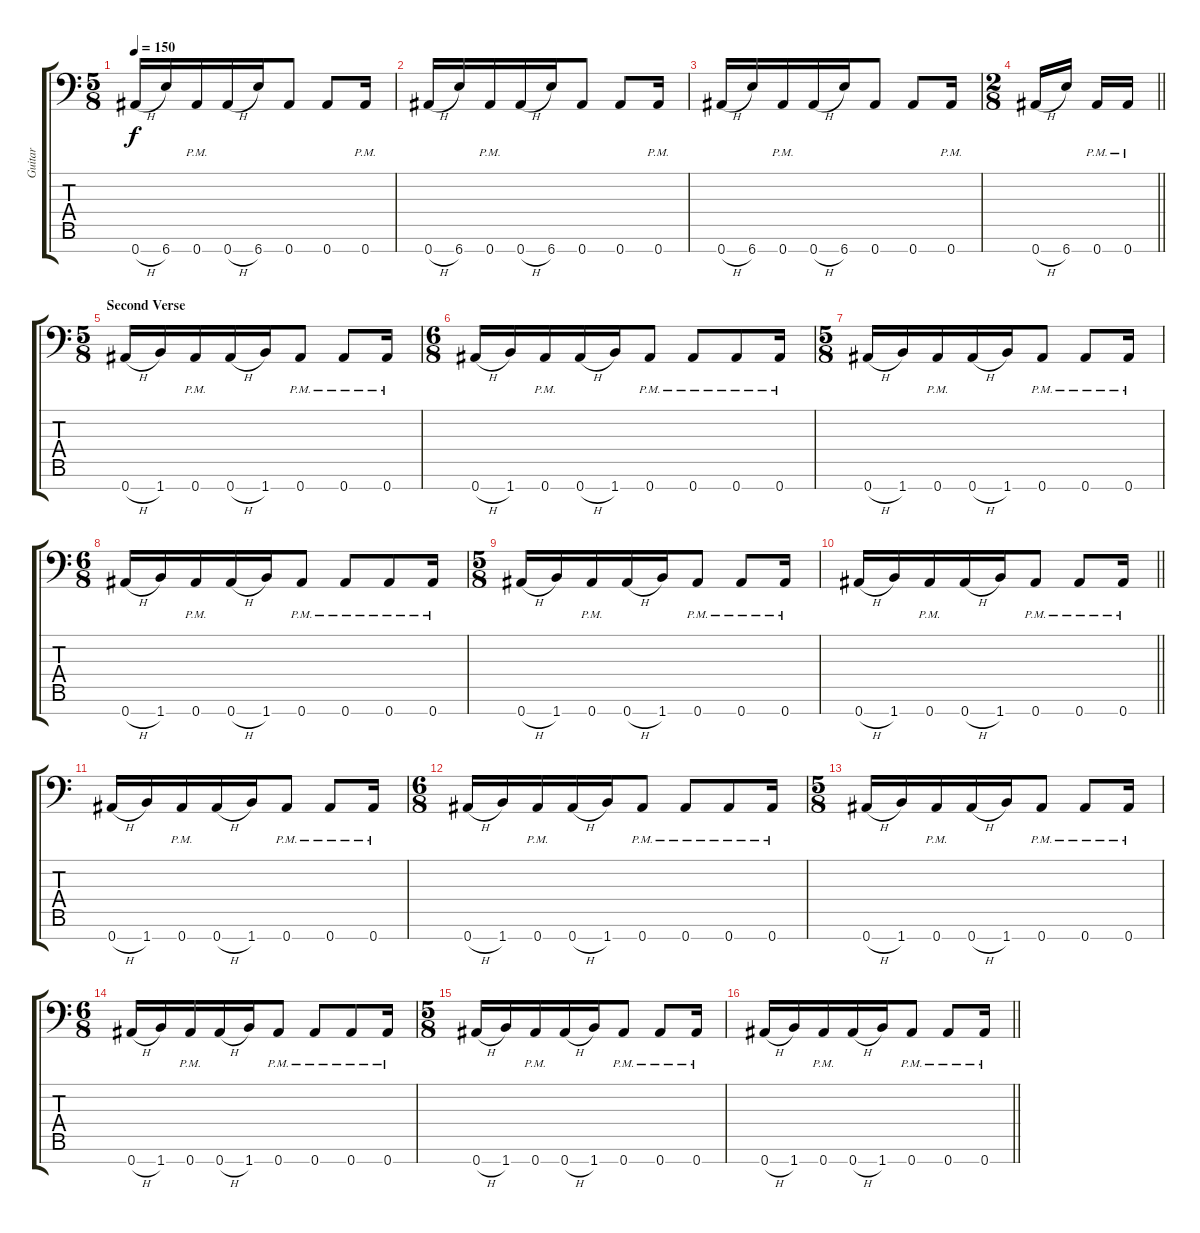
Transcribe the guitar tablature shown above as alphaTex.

\track ("Guitar" "Guitar") {instrument overdrivenguitar}
\staff {score tabs}
\tuning (Eb4 Bb3 Gb3 Db3 Ab2 Eb2 Bb1) {hide}
\ts (5 8)
\tempo 150
\clef f4
\ks c
0.7{h}.16{dy f} 6.7.16 0.7{pm}.16 0.7{h}.16 6.7.16 0.7.8 0.7.8 0.7{pm}.16 |
0.7{h}.16 6.7.16 0.7{pm}.16 0.7{h}.16 6.7.16 0.7.8 0.7.8 0.7{pm}.16 |
0.7{h}.16 6.7.16 0.7{pm}.16 0.7{h}.16 6.7.16 0.7.8 0.7.8 0.7{pm}.16 |
\ts (2 8)
\barLineRight lightlight
0.7{h}.16 6.7.16 0.7{pm}.16 0.7{pm}.16 |
\ts (5 8)
\section ("" "Second Verse")
0.7{h}.16 1.7.16 0.7{pm}.16 0.7{h}.16 1.7.16 0.7{pm}.8 0.7{pm}.8 0.7{pm}.16 |
\ts (6 8)
0.7{h}.16 1.7.16 0.7{pm}.16 0.7{h}.16 1.7.16 0.7{pm}.8 0.7{pm}.8 0.7{pm}.8 0.7{pm}.16 |
\ts (5 8)
0.7{h}.16 1.7.16 0.7{pm}.16 0.7{h}.16 1.7.16 0.7{pm}.8 0.7{pm}.8 0.7{pm}.16 |
\ts (6 8)
0.7{h}.16 1.7.16 0.7{pm}.16 0.7{h}.16 1.7.16 0.7{pm}.8 0.7{pm}.8 0.7{pm}.8 0.7{pm}.16 |
\ts (5 8)
0.7{h}.16 1.7.16 0.7{pm}.16 0.7{h}.16 1.7.16 0.7{pm}.8 0.7{pm}.8 0.7{pm}.16 |
\barLineRight lightlight
0.7{h}.16 1.7.16 0.7{pm}.16 0.7{h}.16 1.7.16 0.7{pm}.8 0.7{pm}.8 0.7{pm}.16 |
0.7{h}.16 1.7.16 0.7{pm}.16 0.7{h}.16 1.7.16 0.7{pm}.8 0.7{pm}.8 0.7{pm}.16 |
\ts (6 8)
0.7{h}.16 1.7.16 0.7{pm}.16 0.7{h}.16 1.7.16 0.7{pm}.8 0.7{pm}.8 0.7{pm}.8 0.7{pm}.16 |
\ts (5 8)
0.7{h}.16 1.7.16 0.7{pm}.16 0.7{h}.16 1.7.16 0.7{pm}.8 0.7{pm}.8 0.7{pm}.16 |
\ts (6 8)
0.7{h}.16 1.7.16 0.7{pm}.16 0.7{h}.16 1.7.16 0.7{pm}.8 0.7{pm}.8 0.7{pm}.8 0.7{pm}.16 |
\ts (5 8)
0.7{h}.16 1.7.16 0.7{pm}.16 0.7{h}.16 1.7.16 0.7{pm}.8 0.7{pm}.8 0.7{pm}.16 |
\barLineRight lightlight
0.7{h}.16 1.7.16 0.7{pm}.16 0.7{h}.16 1.7.16 0.7{pm}.8 0.7{pm}.8 0.7{pm}.16
